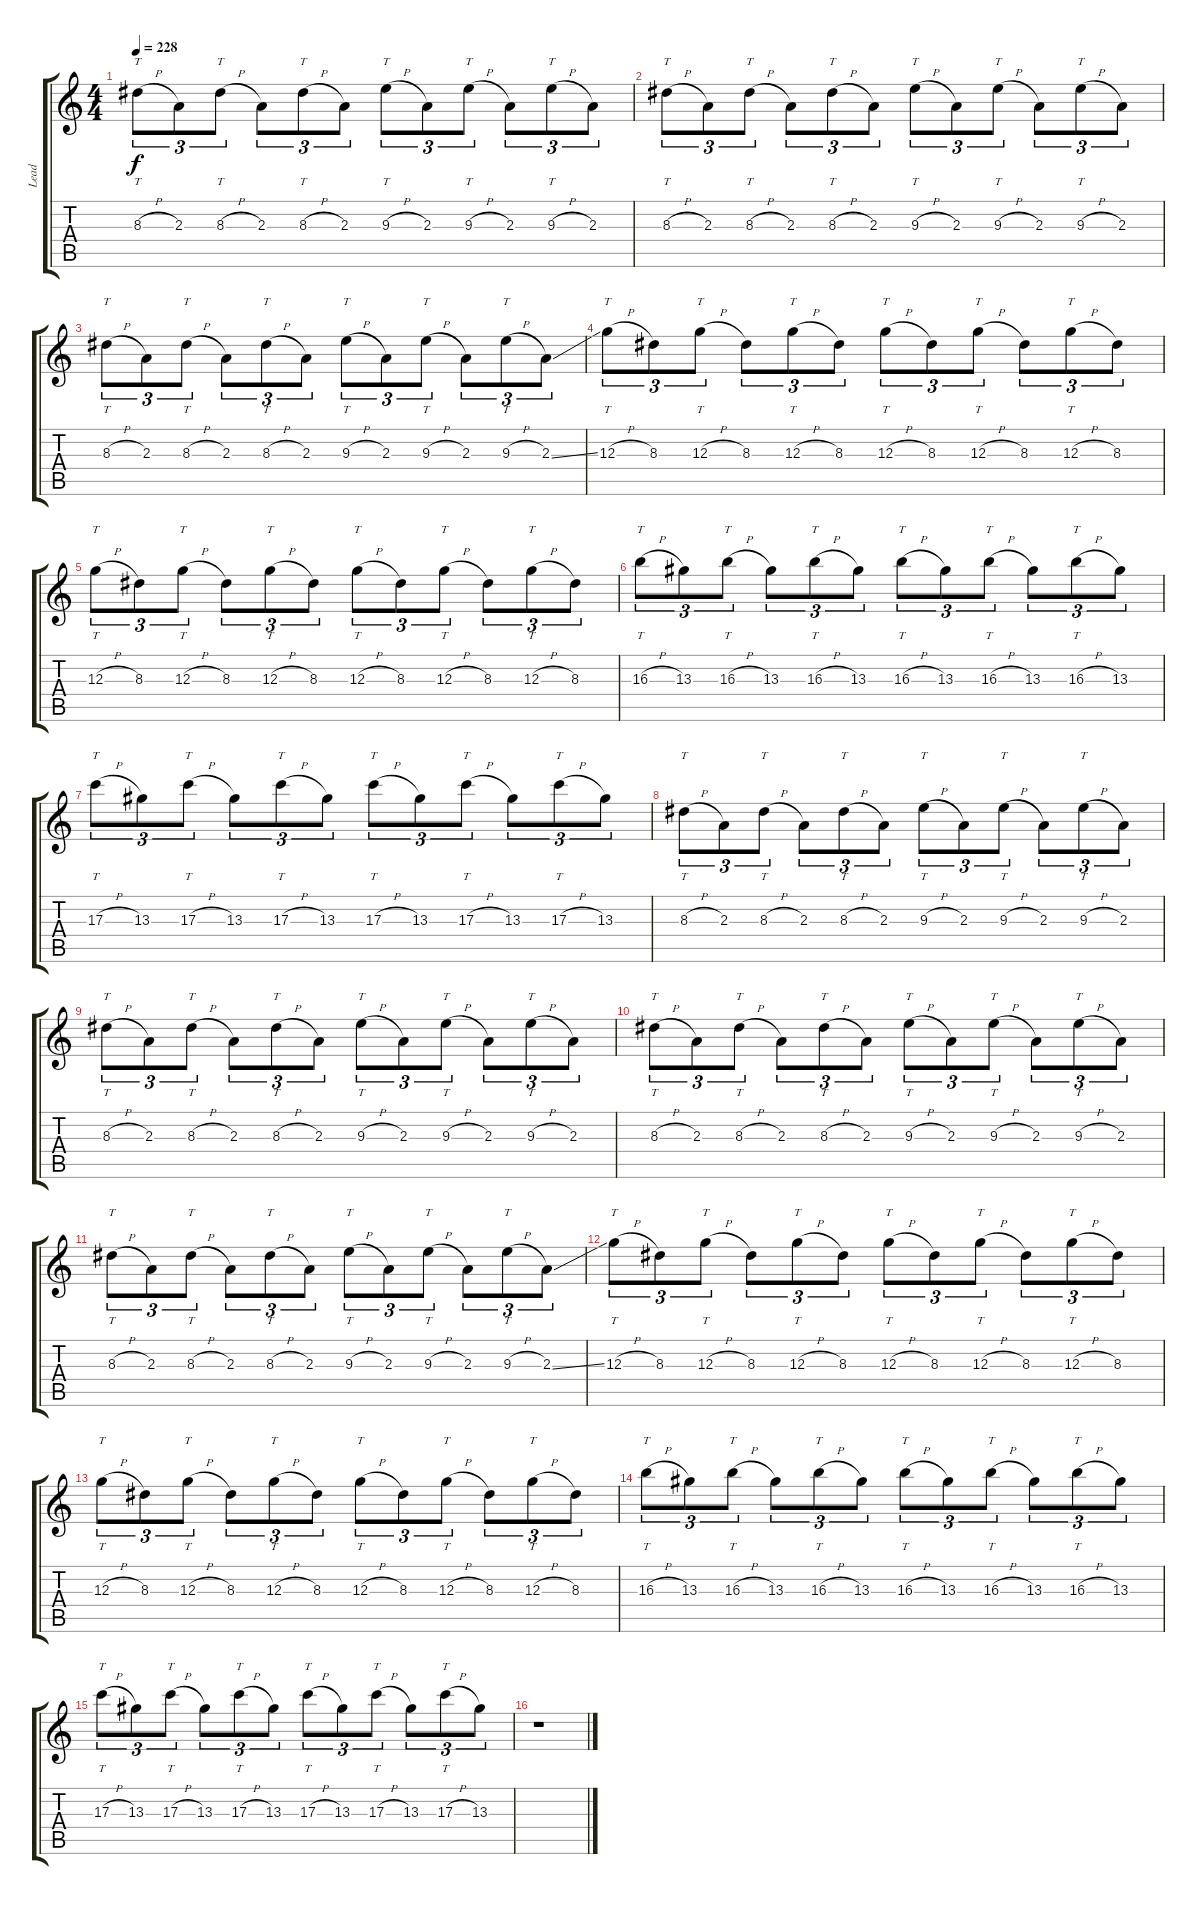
\track ("Lead" "Lead") {instrument overdrivenguitar}
\staff {score tabs}
\tuning (E4 B3 G3 D3 A2 E2) {hide}
\ts (4 4)
\tempo 228
\clef g2
\ks c
8.3{h}.8{tt tu (3 2) dy f} 2.3.8{tu (3 2)} 8.3{h}.8{tt tu (3 2)} 2.3.8{tu (3 2)} 8.3{h}.8{tt tu (3 2)} 2.3.8{tu (3 2)} 9.3{h}.8{tt tu (3 2)} 2.3.8{tu (3 2)} 9.3{h}.8{tt tu (3 2)} 2.3.8{tu (3 2)} 9.3{h}.8{tt tu (3 2)} 2.3.8{tu (3 2)} |
8.3{h}.8{tt tu (3 2)} 2.3.8{tu (3 2)} 8.3{h}.8{tt tu (3 2)} 2.3.8{tu (3 2)} 8.3{h}.8{tt tu (3 2)} 2.3.8{tu (3 2)} 9.3{h}.8{tt tu (3 2)} 2.3.8{tu (3 2)} 9.3{h}.8{tt tu (3 2)} 2.3.8{tu (3 2)} 9.3{h}.8{tt tu (3 2)} 2.3.8{tu (3 2)} |
8.3{h}.8{tt tu (3 2)} 2.3.8{tu (3 2)} 8.3{h}.8{tt tu (3 2)} 2.3.8{tu (3 2)} 8.3{h}.8{tt tu (3 2)} 2.3.8{tu (3 2)} 9.3{h}.8{tt tu (3 2)} 2.3.8{tu (3 2)} 9.3{h}.8{tt tu (3 2)} 2.3.8{tu (3 2)} 9.3{h}.8{tt tu (3 2)} 2.3{ss}.8{tu (3 2)} |
12.3{h}.8{tt tu (3 2)} 8.3.8{tu (3 2)} 12.3{h}.8{tt tu (3 2)} 8.3.8{tu (3 2)} 12.3{h}.8{tt tu (3 2)} 8.3.8{tu (3 2)} 12.3{h}.8{tt tu (3 2)} 8.3.8{tu (3 2)} 12.3{h}.8{tt tu (3 2)} 8.3.8{tu (3 2)} 12.3{h}.8{tt tu (3 2)} 8.3.8{tu (3 2)} |
12.3{h}.8{tt tu (3 2)} 8.3.8{tu (3 2)} 12.3{h}.8{tt tu (3 2)} 8.3.8{tu (3 2)} 12.3{h}.8{tt tu (3 2)} 8.3.8{tu (3 2)} 12.3{h}.8{tt tu (3 2)} 8.3.8{tu (3 2)} 12.3{h}.8{tt tu (3 2)} 8.3.8{tu (3 2)} 12.3{h}.8{tt tu (3 2)} 8.3.8{tu (3 2)} |
16.3{h}.8{tt tu (3 2)} 13.3.8{tu (3 2)} 16.3{h}.8{tt tu (3 2)} 13.3.8{tu (3 2)} 16.3{h}.8{tt tu (3 2)} 13.3.8{tu (3 2)} 16.3{h}.8{tt tu (3 2)} 13.3.8{tu (3 2)} 16.3{h}.8{tt tu (3 2)} 13.3.8{tu (3 2)} 16.3{h}.8{tt tu (3 2)} 13.3.8{tu (3 2)} |
17.3{h}.8{tt tu (3 2)} 13.3.8{tu (3 2)} 17.3{h}.8{tt tu (3 2)} 13.3.8{tu (3 2)} 17.3{h}.8{tt tu (3 2)} 13.3.8{tu (3 2)} 17.3{h}.8{tt tu (3 2)} 13.3.8{tu (3 2)} 17.3{h}.8{tt tu (3 2)} 13.3.8{tu (3 2)} 17.3{h}.8{tt tu (3 2)} 13.3.8{tu (3 2)} |
8.3{h}.8{tt tu (3 2)} 2.3.8{tu (3 2)} 8.3{h}.8{tt tu (3 2)} 2.3.8{tu (3 2)} 8.3{h}.8{tt tu (3 2)} 2.3.8{tu (3 2)} 9.3{h}.8{tt tu (3 2)} 2.3.8{tu (3 2)} 9.3{h}.8{tt tu (3 2)} 2.3.8{tu (3 2)} 9.3{h}.8{tt tu (3 2)} 2.3.8{tu (3 2)} |
8.3{h}.8{tt tu (3 2)} 2.3.8{tu (3 2)} 8.3{h}.8{tt tu (3 2)} 2.3.8{tu (3 2)} 8.3{h}.8{tt tu (3 2)} 2.3.8{tu (3 2)} 9.3{h}.8{tt tu (3 2)} 2.3.8{tu (3 2)} 9.3{h}.8{tt tu (3 2)} 2.3.8{tu (3 2)} 9.3{h}.8{tt tu (3 2)} 2.3.8{tu (3 2)} |
8.3{h}.8{tt tu (3 2)} 2.3.8{tu (3 2)} 8.3{h}.8{tt tu (3 2)} 2.3.8{tu (3 2)} 8.3{h}.8{tt tu (3 2)} 2.3.8{tu (3 2)} 9.3{h}.8{tt tu (3 2)} 2.3.8{tu (3 2)} 9.3{h}.8{tt tu (3 2)} 2.3.8{tu (3 2)} 9.3{h}.8{tt tu (3 2)} 2.3.8{tu (3 2)} |
8.3{h}.8{tt tu (3 2)} 2.3.8{tu (3 2)} 8.3{h}.8{tt tu (3 2)} 2.3.8{tu (3 2)} 8.3{h}.8{tt tu (3 2)} 2.3.8{tu (3 2)} 9.3{h}.8{tt tu (3 2)} 2.3.8{tu (3 2)} 9.3{h}.8{tt tu (3 2)} 2.3.8{tu (3 2)} 9.3{h}.8{tt tu (3 2)} 2.3{ss}.8{tu (3 2)} |
12.3{h}.8{tt tu (3 2)} 8.3.8{tu (3 2)} 12.3{h}.8{tt tu (3 2)} 8.3.8{tu (3 2)} 12.3{h}.8{tt tu (3 2)} 8.3.8{tu (3 2)} 12.3{h}.8{tt tu (3 2)} 8.3.8{tu (3 2)} 12.3{h}.8{tt tu (3 2)} 8.3.8{tu (3 2)} 12.3{h}.8{tt tu (3 2)} 8.3.8{tu (3 2)} |
12.3{h}.8{tt tu (3 2)} 8.3.8{tu (3 2)} 12.3{h}.8{tt tu (3 2)} 8.3.8{tu (3 2)} 12.3{h}.8{tt tu (3 2)} 8.3.8{tu (3 2)} 12.3{h}.8{tt tu (3 2)} 8.3.8{tu (3 2)} 12.3{h}.8{tt tu (3 2)} 8.3.8{tu (3 2)} 12.3{h}.8{tt tu (3 2)} 8.3.8{tu (3 2)} |
16.3{h}.8{tt tu (3 2)} 13.3.8{tu (3 2)} 16.3{h}.8{tt tu (3 2)} 13.3.8{tu (3 2)} 16.3{h}.8{tt tu (3 2)} 13.3.8{tu (3 2)} 16.3{h}.8{tt tu (3 2)} 13.3.8{tu (3 2)} 16.3{h}.8{tt tu (3 2)} 13.3.8{tu (3 2)} 16.3{h}.8{tt tu (3 2)} 13.3.8{tu (3 2)} |
17.3{h}.8{tt tu (3 2)} 13.3.8{tu (3 2)} 17.3{h}.8{tt tu (3 2)} 13.3.8{tu (3 2)} 17.3{h}.8{tt tu (3 2)} 13.3.8{tu (3 2)} 17.3{h}.8{tt tu (3 2)} 13.3.8{tu (3 2)} 17.3{h}.8{tt tu (3 2)} 13.3.8{tu (3 2)} 17.3{h}.8{tt tu (3 2)} 13.3.8{tu (3 2)} |
r.1
